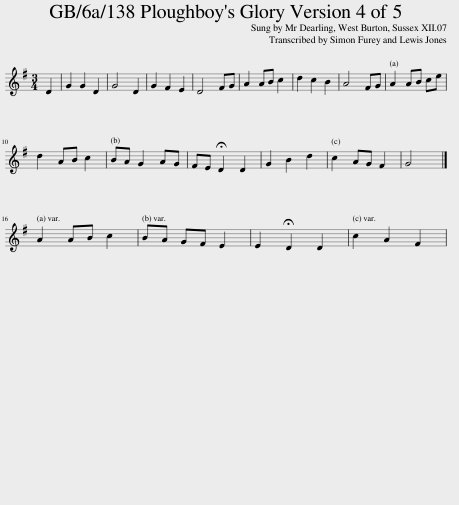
X:1
L:1/8
M:3/4
I:linebreak $
K:G
V:1 treble
V:1
 D2 | G2 G2 D2 | G4 D2 | G2 F2 E2 | D4 FG | %5
 A2 AB c2 | d2 c2 B2 | A4 FG | A2 AB ce |$ d2 AB c2 | %10
 BA G2 AG | FE !fermata!D2 D2 | G2 B2 d2 | c2 AG F2 | G4 |]$ %15
 A2 AB c2 | BA GF E2 | E2 !fermata!D2 D2 | c2 A2 F2 | %19
